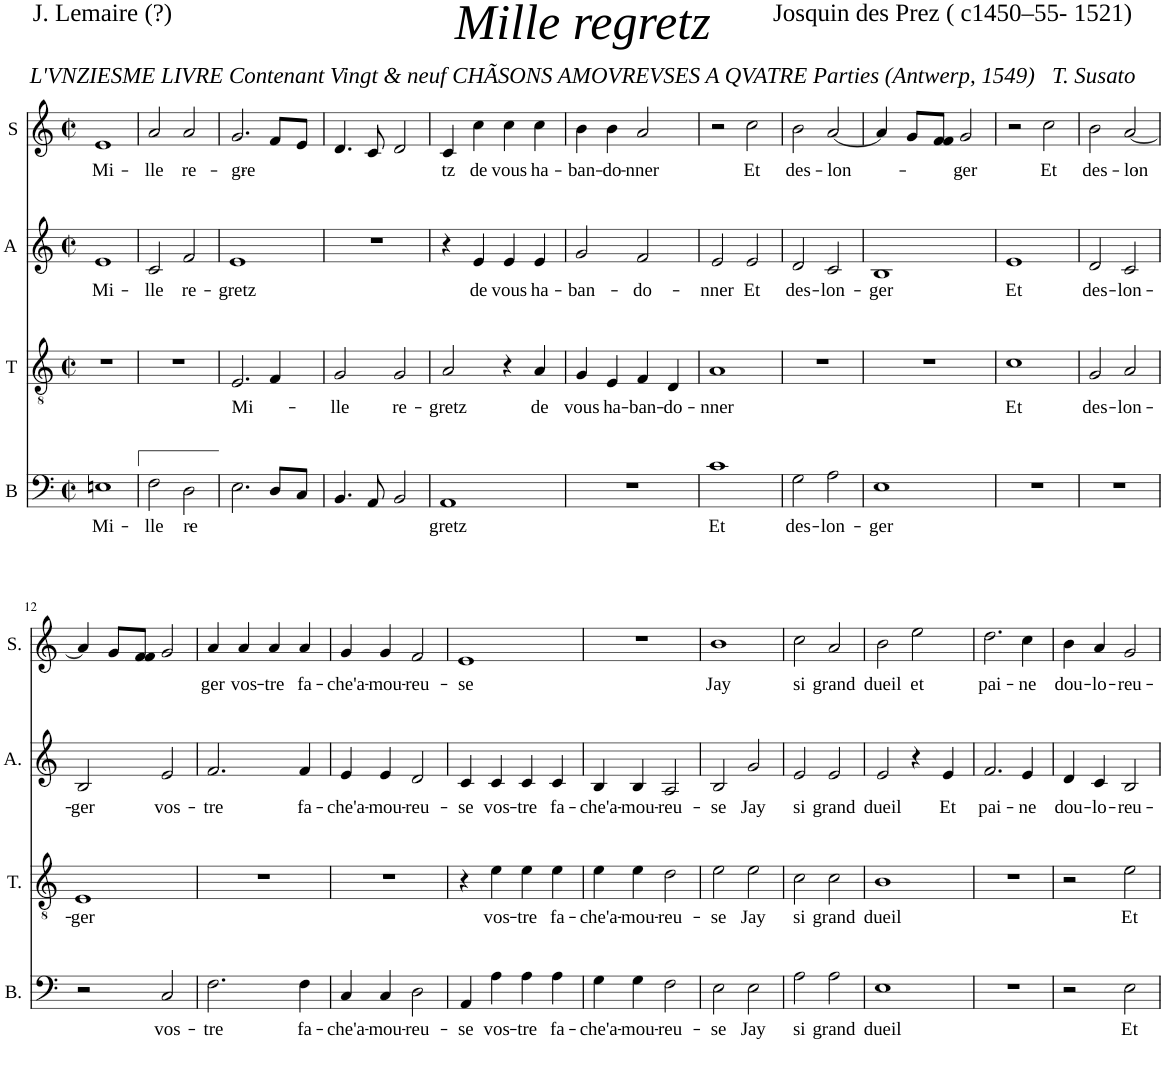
**kern	**text	**kern	**text	**kern	**text	**kern	**text
*part4	*part4	*part3	*part3	*part2	*part2	*part1	*part1
*staff4	*staff4	*staff3	*staff3	*staff2	*staff2	*staff1	*staff1
*I"B	*	*I"T	*	*I"A	*	*I"S	*
*I'B.	*	*I'T.	*	*I'A.	*	*I'S.	*
*clefF4	*	*clefGv2	*	*clefG2	*	*clefG2	*
*k[]	*	*k[]	*	*k[]	*	*k[]	*
*M4/4	*	*M4/4	*	*M4/4	*	*M4/4	*
*met(c|)	*	*met(c|)	*	*met(c|)	*	*met(c|)	*
=1	=1	=1	=1	=1	=1	=1	=1
!	!LO:LY:b	!	!	!	!LO:LY:b	!	!LO:LY:b
1En	Mi-	1r	.	1e	Mi-	1e	Mi-
=2	=2	=2	=2	=2	=2	=2	=2
!	!LO:LY:b	!	!	!	!LO:LY:b	!	!LO:LY:b
2F\	-lle	1r	.	2c/	-lle	2a/	-lle
!	!LO:LY:b	!	!	!	!LO:LY:b	!	!LO:LY:b
2D\	re-	.	.	2f/	re-	2a/	re-
=3	=3	=3	=3	=3	=3	=3	=3
!	!	!	!LO:LY:b	!	!LO:LY:b	!	!LO:LY:b
2.E\	.	2.E/	Mi-	1e	-gretz	2.g/	-gre-
8D/L	.	4F/	.	.	.	8f/L	.
8C/J	.	.	.	.	.	8e/J	.
=4	=4	=4	=4	=4	=4	=4	=4
!	!	!	!LO:LY:b	!	!	!	!
4.BB/	.	2G/	-lle	1r	.	4.d/	.
8AA/	.	.	.	.	.	8c/	.
!	!	!	!LO:LY:b	!	!	!	!
2BB/	.	2G/	re-	.	.	2d/	.
=5	=5	=5	=5	=5	=5	=5	=5
!	!LO:LY:b	!	!LO:LY:b	!	!	!	!LO:LY:b
1AA	-gretz	2A/	-gretz	4r	.	4c/	-tz
!	!	!	!	!	!LO:LY:b	!	!LO:LY:b
.	.	.	.	4e/	de	4cc\	de
!	!	!	!	!	!LO:LY:b	!	!LO:LY:b
.	.	4r	.	4e/	vous	4cc\	vous
!	!	!	!LO:LY:b	!	!LO:LY:b	!	!LO:LY:b
.	.	4A/	de	4e/	ha-	4cc\	ha-
=6	=6	=6	=6	=6	=6	=6	=6
!	!	!	!LO:LY:b	!	!LO:LY:b	!	!LO:LY:b
1r	.	4G/	vous	2g/	-ban-	4b\	-ban-
!	!	!	!LO:LY:b	!	!	!	!LO:LY:b
.	.	4E/	ha-	.	.	4b\	-do-
!	!	!	!LO:LY:b	!	!LO:LY:b	!	!LO:LY:b
.	.	4F/	-ban-	2f/	-do-	2a/	-nner
!	!	!	!LO:LY:b	!	!	!	!
.	.	4D/	-do-	.	.	.	.
=7	=7	=7	=7	=7	=7	=7	=7
!	!LO:LY:b	!	!LO:LY:b	!	!LO:LY:b	!	!
1c	Et	1A	-nner	2e/	-nner	2r	.
!	!	!	!	!	!LO:LY:b	!	!LO:LY:b
.	.	.	.	2e/	Et	2cc\	Et
=8	=8	=8	=8	=8	=8	=8	=8
!	!LO:LY:b	!	!	!	!LO:LY:b	!	!LO:LY:b
2G\	des-	1r	.	2d/	des-	2b\	des-
!	!LO:LY:b	!	!	!	!LO:LY:b	!	!LO:LY:b
2A\	-lon-	.	.	2c/	-lon-	[2a/	-lon-
=9	=9	=9	=9	=9	=9	=9	=9
!	!LO:LY:b	!	!	!	!LO:LY:b	!	!
1E	-ger	1r	.	1B	-ger	4a/]	.
.	.	.	.	.	.	8g/L	.
.	.	.	.	.	.	8f/ 8f/J	.
!	!	!	!	!	!	!	!LO:LY:b
.	.	.	.	.	.	2g/	-ger
=10	=10	=10	=10	=10	=10	=10	=10
!	!	!	!LO:LY:b	!	!LO:LY:b	!	!
1r	.	1c	Et	1e	Et	2r	.
!	!	!	!	!	!	!	!LO:LY:b
.	.	.	.	.	.	2cc\	Et
=11	=11	=11	=11	=11	=11	=11	=11
!	!	!	!LO:LY:b	!	!LO:LY:b	!	!LO:LY:b
1r	.	2G/	des-	2d/	des-	2b\	des-
!	!	!	!LO:LY:b	!	!LO:LY:b	!	!LO:LY:b
.	.	2A/	-lon-	2c/	-lon-	[2a/	-lon-
!!LO:LB:g=z
=12	=12	=12	=12	=12	=12	=12	=12
!	!	!	!LO:LY:b	!	!LO:LY:b	!	!
2r	.	1E	-ger	2B/	-ger	4a/]	.
.	.	.	.	.	.	8g/L	.
.	.	.	.	.	.	8f/ 8f/J	.
!	!LO:LY:b	!	!	!	!LO:LY:b	!	!
2C/	vos-	.	.	2e/	vos-	2g/	.
=13	=13	=13	=13	=13	=13	=13	=13
!	!LO:LY:b	!	!	!	!LO:LY:b	!	!LO:LY:b
2.F\	-tre	1r	.	2.f/	-tre	4a/	-ger
!	!	!	!	!	!	!	!LO:LY:b
.	.	.	.	.	.	4a/	vos-
!	!	!	!	!	!	!	!LO:LY:b
.	.	.	.	.	.	4a/	-tre
!	!LO:LY:b	!	!	!	!LO:LY:b	!	!LO:LY:b
4F\	fa-	.	.	4f/	fa-	4a/	fa-
=14	=14	=14	=14	=14	=14	=14	=14
!	!LO:LY:b	!	!	!	!LO:LY:b	!	!LO:LY:b
4C/	-che'a-	1r	.	4e/	-che'a-	4g/	-che'a-
!	!LO:LY:b	!	!	!	!LO:LY:b	!	!LO:LY:b
4C/	-mou-	.	.	4e/	-mou-	4g/	-mou-
!	!LO:LY:b	!	!	!	!LO:LY:b	!	!LO:LY:b
2D\	-reu-	.	.	2d/	-reu-	2f/	-reu-
=15	=15	=15	=15	=15	=15	=15	=15
!	!LO:LY:b	!	!	!	!LO:LY:b	!	!LO:LY:b
4AA/	-se	4r	.	4c/	-se	1e	-se
!	!LO:LY:b	!	!LO:LY:b	!	!LO:LY:b	!	!
4A\	vos-	4e\	vos-	4c/	vos-	.	.
!	!LO:LY:b	!	!LO:LY:b	!	!LO:LY:b	!	!
4A\	-tre	4e\	-tre	4c/	-tre	.	.
!	!LO:LY:b	!	!LO:LY:b	!	!LO:LY:b	!	!
4A\	fa-	4e\	fa-	4c/	fa-	.	.
=16	=16	=16	=16	=16	=16	=16	=16
!	!LO:LY:b	!	!LO:LY:b	!	!LO:LY:b	!	!
4G\	-che'a-	4e\	-che'a-	4B/	-che'a-	1r	.
!	!LO:LY:b	!	!LO:LY:b	!	!LO:LY:b	!	!
4G\	-mou-	4e\	-mou-	4B/	-mou-	.	.
!	!LO:LY:b	!	!LO:LY:b	!	!LO:LY:b	!	!
2F\	-reu-	2d\	-reu-	2A/	-reu-	.	.
=17	=17	=17	=17	=17	=17	=17	=17
!	!LO:LY:b	!	!LO:LY:b	!	!LO:LY:b	!	!LO:LY:b
2E\	-se	2e\	-se	2B/	-se	1b	Jay
!	!LO:LY:b	!	!LO:LY:b	!	!LO:LY:b	!	!
2E\	Jay	2e\	Jay	2g/	Jay	.	.
=18	=18	=18	=18	=18	=18	=18	=18
!	!LO:LY:b	!	!LO:LY:b	!	!LO:LY:b	!	!LO:LY:b
2A\	si	2c\	si	2e/	si	2cc\	si
!	!LO:LY:b	!	!LO:LY:b	!	!LO:LY:b	!	!LO:LY:b
2A\	grand	2c\	grand	2e/	grand	2a/	grand
=19	=19	=19	=19	=19	=19	=19	=19
!	!LO:LY:b	!	!LO:LY:b	!	!LO:LY:b	!	!LO:LY:b
1E	dueil	1B	dueil	2e/	dueil	2b\	dueil
!	!	!	!	!	!	!	!LO:LY:b
.	.	.	.	4r	.	2ee\	et
!	!	!	!	!	!LO:LY:b	!	!
.	.	.	.	4e/	Et	.	.
=20	=20	=20	=20	=20	=20	=20	=20
!	!	!	!	!	!LO:LY:b	!	!LO:LY:b
1r	.	1r	.	2.f/	pai-	2.dd\	pai-
!	!	!	!	!	!LO:LY:b	!	!LO:LY:b
.	.	.	.	4e/	-ne	4cc\	-ne
=21	=21	=21	=21	=21	=21	=21	=21
!	!	!	!	!	!LO:LY:b	!	!LO:LY:b
2r	.	2r	.	4d/	dou-	4b\	dou-
!	!	!	!	!	!LO:LY:b	!	!LO:LY:b
.	.	.	.	4c/	-lo-	4a/	-lo-
!	!LO:LY:b	!	!LO:LY:b	!	!LO:LY:b	!	!LO:LY:b
2E\	Et	2e\	Et	2B/	-reu-	2g/	-reu-
=	=	=	=	=	=	=	=
*-	*-	*-	*-	*-	*-	*-	*-
